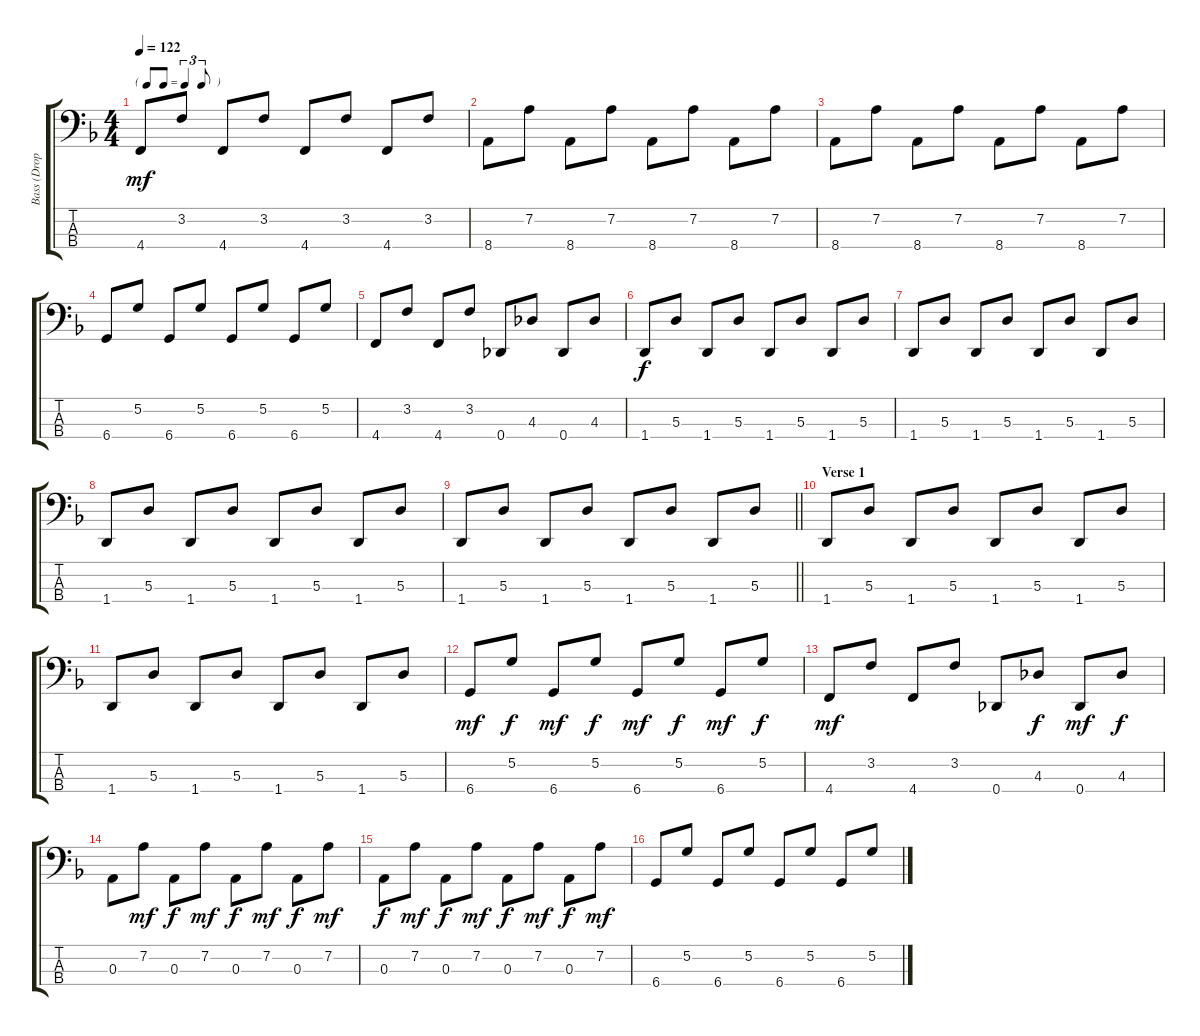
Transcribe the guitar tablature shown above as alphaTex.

\track ("Bass (Drop C#)" "Bass (Drop") {instrument electricbasspick}
\staff {score tabs}
\tuning (G2 D2 A1 Db1) {hide}
\ts (4 4)
\tf triplet8th
\tempo 122
\clef f4
\ks dminor
4.4.8{dy mf} 3.2.8 4.4.8 3.2.8 4.4.8 3.2.8 4.4.8 3.2.8 |
8.4.8 7.2.8 8.4.8 7.2.8 8.4.8 7.2.8 8.4.8 7.2.8 |
8.4.8 7.2.8 8.4.8 7.2.8 8.4.8 7.2.8 8.4.8 7.2.8 |
6.4.8 5.2.8 6.4.8 5.2.8 6.4.8 5.2.8 6.4.8 5.2.8 |
4.4.8 3.2.8 4.4.8 3.2.8 0.4.8 4.3.8 0.4.8 4.3.8 |
1.4.8{dy f} 5.3.8 1.4.8 5.3.8 1.4.8 5.3.8 1.4.8 5.3.8 |
1.4.8 5.3.8 1.4.8 5.3.8 1.4.8 5.3.8 1.4.8 5.3.8 |
1.4.8 5.3.8 1.4.8 5.3.8 1.4.8 5.3.8 1.4.8 5.3.8 |
\barLineRight lightlight
1.4.8 5.3.8 1.4.8 5.3.8 1.4.8 5.3.8 1.4.8 5.3.8 |
\section ("" "Verse 1")
1.4.8 5.3.8 1.4.8 5.3.8 1.4.8 5.3.8 1.4.8 5.3.8 |
1.4.8 5.3.8 1.4.8 5.3.8 1.4.8 5.3.8 1.4.8 5.3.8 |
6.4.8{dy mf} 5.2.8{dy f} 6.4.8{dy mf} 5.2.8{dy f} 6.4.8{dy mf} 5.2.8{dy f} 6.4.8{dy mf} 5.2.8{dy f} |
4.4.8{dy mf} 3.2.8 4.4.8 3.2.8 0.4.8 4.3.8{dy f} 0.4.8{dy mf} 4.3.8{dy f} |
0.3.8 7.2.8{dy mf} 0.3.8{dy f} 7.2.8{dy mf} 0.3.8{dy f} 7.2.8{dy mf} 0.3.8{dy f} 7.2.8{dy mf} |
0.3.8{dy f} 7.2.8{dy mf} 0.3.8{dy f} 7.2.8{dy mf} 0.3.8{dy f} 7.2.8{dy mf} 0.3.8{dy f} 7.2.8{dy mf} |
6.4.8 5.2.8 6.4.8 5.2.8 6.4.8 5.2.8 6.4.8 5.2.8
